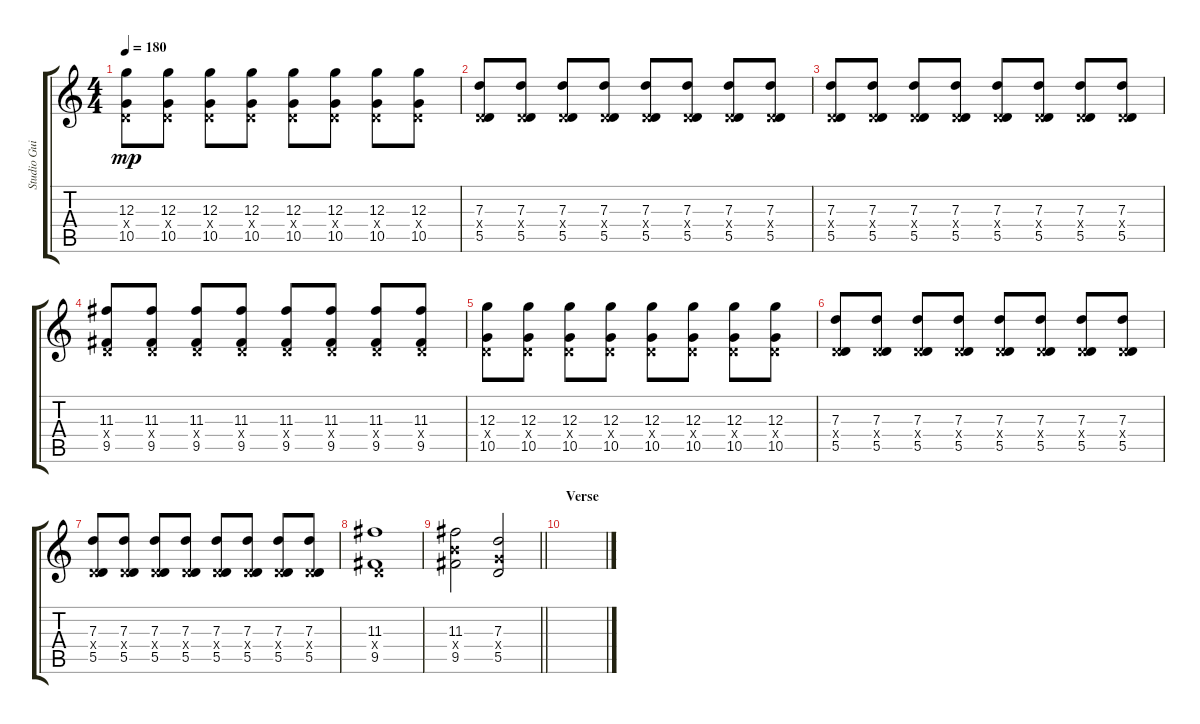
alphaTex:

\track ("Studio Guitar" "Studio Gui") {instrument distortionguitar}
\staff {score tabs}
\tuning (E4 B3 G3 D3 A2 D2) {hide}
\ts (4 4)
\tempo 180
\clef g2
\ks c
(12.3 0.4{x} 10.5).8{dy mp} (12.3 0.4{x} 10.5).8 (12.3 0.4{x} 10.5).8 (12.3 0.4{x} 10.5).8 (12.3 0.4{x} 10.5).8 (12.3 0.4{x} 10.5).8 (12.3 0.4{x} 10.5).8 (12.3 0.4{x} 10.5).8 |
(7.3 0.4{x} 5.5).8 (7.3 0.4{x} 5.5).8 (7.3 0.4{x} 5.5).8 (7.3 0.4{x} 5.5).8 (7.3 0.4{x} 5.5).8 (7.3 0.4{x} 5.5).8 (7.3 0.4{x} 5.5).8 (7.3 0.4{x} 5.5).8 |
(7.3 0.4{x} 5.5).8 (7.3 0.4{x} 5.5).8 (7.3 0.4{x} 5.5).8 (7.3 0.4{x} 5.5).8 (7.3 0.4{x} 5.5).8 (7.3 0.4{x} 5.5).8 (7.3 0.4{x} 5.5).8 (7.3 0.4{x} 5.5).8 |
(11.3 0.4{x} 9.5).8 (11.3 0.4{x} 9.5).8 (11.3 0.4{x} 9.5).8 (11.3 0.4{x} 9.5).8 (11.3 0.4{x} 9.5).8 (11.3 0.4{x} 9.5).8 (11.3 0.4{x} 9.5).8 (11.3 0.4{x} 9.5).8 |
(12.3 0.4{x} 10.5).8 (12.3 0.4{x} 10.5).8 (12.3 0.4{x} 10.5).8 (12.3 0.4{x} 10.5).8 (12.3 0.4{x} 10.5).8 (12.3 0.4{x} 10.5).8 (12.3 0.4{x} 10.5).8 (12.3 0.4{x} 10.5).8 |
(7.3 0.4{x} 5.5).8 (7.3 0.4{x} 5.5).8 (7.3 0.4{x} 5.5).8 (7.3 0.4{x} 5.5).8 (7.3 0.4{x} 5.5).8 (7.3 0.4{x} 5.5).8 (7.3 0.4{x} 5.5).8 (7.3 0.4{x} 5.5).8 |
(7.3 0.4{x} 5.5).8 (7.3 0.4{x} 5.5).8 (7.3 0.4{x} 5.5).8 (7.3 0.4{x} 5.5).8 (7.3 0.4{x} 5.5).8 (7.3 0.4{x} 5.5).8 (7.3 0.4{x} 5.5).8 (7.3 0.4{x} 5.5).8 |
(11.3 0.4{x} 9.5).1 |
\barLineRight lightlight
(11.3 9.4{x} 9.5).2 (7.3 5.4{x} 5.5).2 |
\section ("" "Verse")
